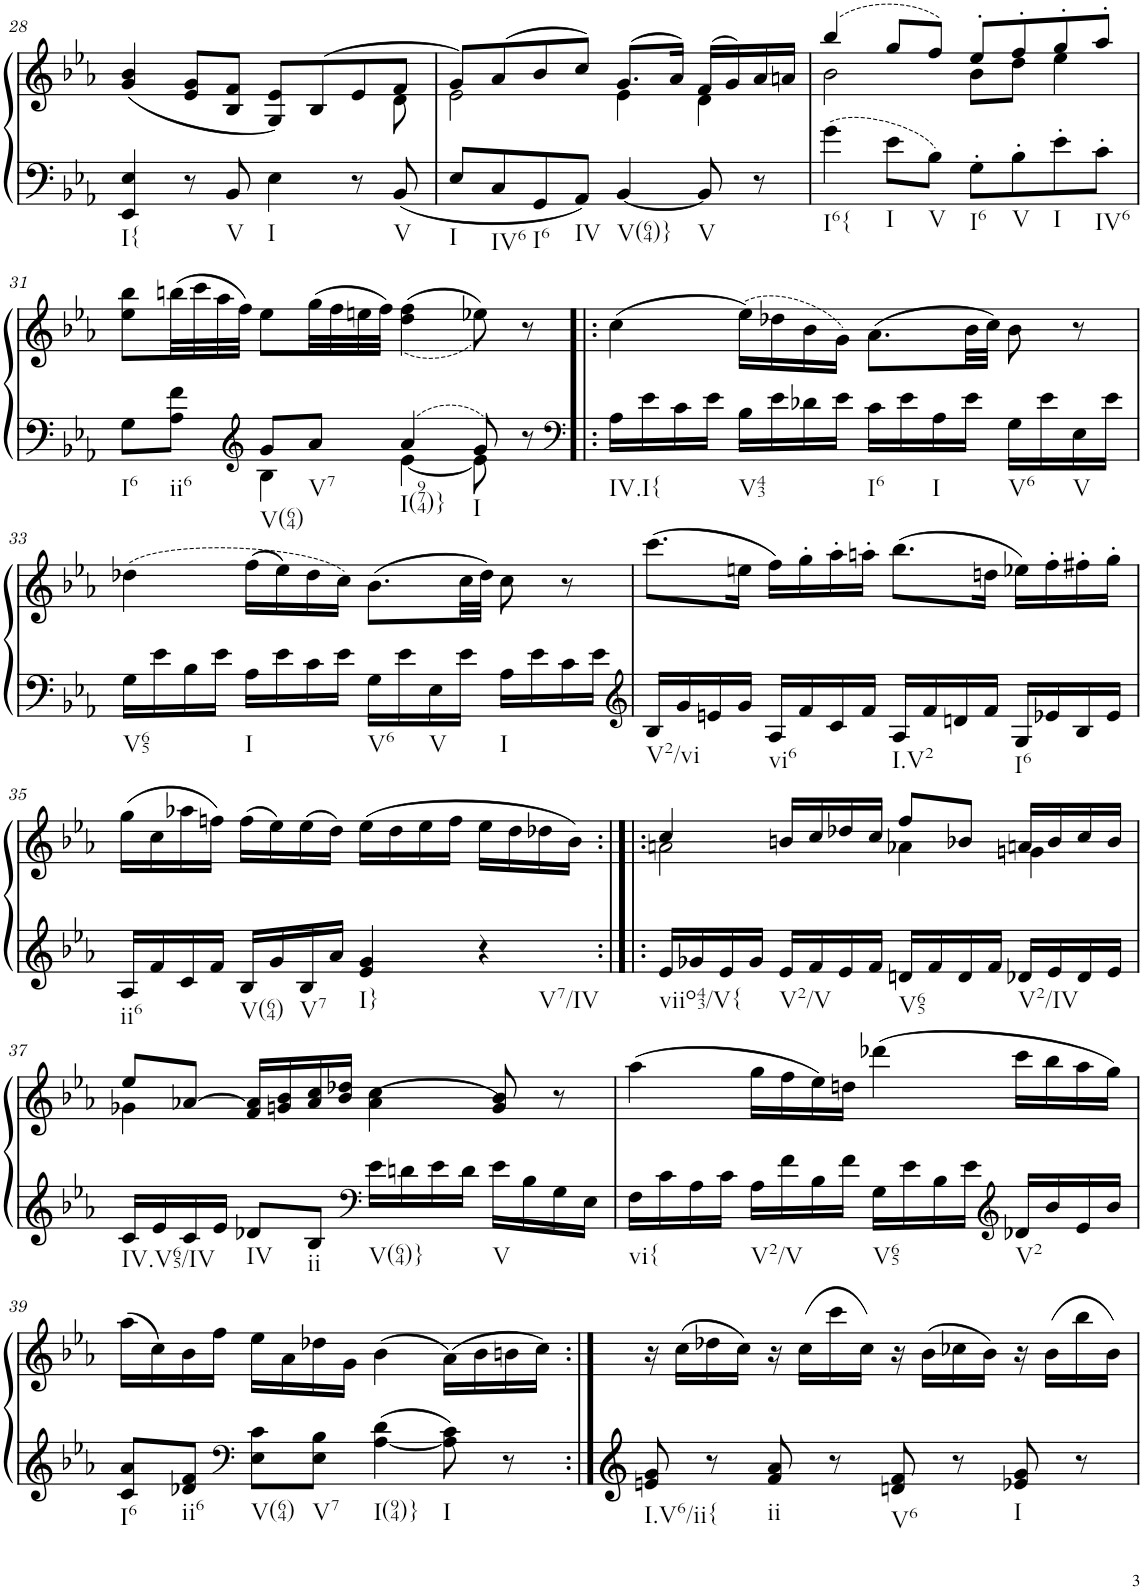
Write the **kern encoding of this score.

**kern	**kern
*part1	*part1
*staff2	*staff1
*I"Piano, Piano right	*
*I'Pno.	*
!!LO:PB:g=z
*clefG2	*clefG2
*k[b-e-a-]	*k[b-e-a-]
*M4/4	*M4/4
=28	=28
*	*^
!LO:TX:b:t=I{	!	!
4EE-/ 4E-/	(<4g/ 4b-/	2..ryy
8r	8e-/ 8g/L	.
!LO:TX:b:t=V	!	!
8BB-/	8B-/ 8f/J	.
!LO:TX:b:t=I	!	!
4E-\	8G/ 8e-/L)	.
.	(>8B-/	.
8r	8e-/	.
!LO:TX:b:t=V	!	!
8BB-/	8f/J	8d\
=29	=29	=29
!LO:TX:b:t=I	!	!
8E-/L	8g/L)	2e-\
!LO:TX:b:t=IV6	!	!
8C/	(8a-/	.
!LO:TX:b:t=I6	!	!
8GG/	8b-/	.
!LO:TX:b:t=IV	!	!
8AA-/J	8cc/J)	.
!LO:TX:b:t=V(64)}	!	!
[4BB-/	(8.g/L	4e-\
.	16a-/Jk)	.
!LO:TX:b:t=V	!	!
8BB-/]	(16f/LL	4d\
.	16g/)	.
8r	16a-/	.
.	16an/JJ	.
=30	=30	=30
!LO:TX:b:t=I6{	!	!
4g\	(4bb-/	2b-\
!LO:TX:b:t=I	!	!
8e-\L	8gg/L	.
!LO:TX:b:t=V	!	!
8B-\J	8ff/J)	.
!LO:TX:b:t=I6	!	!
8G'\L	8ee-'/L	8b-\L
!LO:TX:b:t=V	!	!
8B-'\	8ff'/	8dd\J
!LO:TX:b:t=I	!	!
8e-'\	8gg'/	4ee-\
!LO:TX:b:t=IV6	!	!
8c'\J	8aa-'/J	.
*	*v	*v
!!LO:LB:g=z
=31	=31
*^	*
!LO:TX:b:t=I6	!	!
8G\L	4ryy	8ee-\ 8bb-\L
!LO:TX:b:t=ii6	!	!
8A-\ 8f\J	.	(32bbn\LL
.	.	32ccc\
.	.	32aa-\
.	.	32ff\JJJ)
*clefG2	*	*
!LO:TX:b:t=V(64)	!	!
8g/L	4B-\	8ee-\L
!LO:TX:b:t=V7	!	!
8a-/J	.	(32gg\LL
.	.	32ff\
.	.	32een\
.	.	32ff\JJJ)
!LO:TX:b:t=I(974)}	!	!
4a-/	[4e-\	((<4dd\ 4ff\
!LO:TX:b:t=I	!	!
8g/	8e-\]	8ee-X\))
8r	8ryy	8r
*v	*v	*
=32!|:	=32!|:
*clefF4	*
*^	*
!LO:TX:b:t=IV.I{	!	!
*v	*v	*
16A-\LL	(4cc\
16e-\	.
16c\	.
16e-\JJ	.
!LO:TX:b:t=V43	!
16B-\LL	(16ee-\LL)
16e-\	16dd-X\
16d-X\	16b-\
16e-\JJ	16g\JJ)
!LO:TX:b:t=I6	!
16c\LL	(8.a-\L
16e-\	.
!LO:TX:b:t=I	!
16A-\	.
16e-\JJ	32b-\LL
.	32cc\JJJ)
!LO:TX:b:t=V6	!
16G\LL	8b-\
16e-\	.
!LO:TX:b:t=V	!
16E-\	8r
16e-\JJ	.
!!LO:LB:g=z
=33	=33
!LO:TX:b:t=V65	!
16G\LL	(4dd-X\
16e-\	.
16B-\	.
16e-\JJ	.
!LO:TX:b:t=I	!
16A-\LL	(16ff\LL
16e-\	16ee-\)
16c\	16dd-\
16e-\JJ	16cc\JJ)
!LO:TX:b:t=V6	!
16G\LL	(8.b-\L
16e-\	.
!LO:TX:b:t=V	!
16E-\	.
16e-\JJ	32cc\LL
.	32dd-\JJJ)
!LO:TX:b:t=I	!
16A-\LL	8cc\
16e-\	.
16c\	8r
16e-\JJ	.
=34	=34
*clefG2	*
!LO:TX:b:t=V2/vi	!
16B-/LL	(8.ccc\L
16g/	.
16en/	.
16g/JJ	16een\Jk
!LO:TX:b:t=vi6	!
16A-/LL	16ff\LL)
16f/	16gg'\
16c/	16aa-'\
16f/JJ	16aan'\JJ
!LO:TX:b:t=I.V2	!
16A-/LL	(8.bb-\L
16f/	.
16dn/	.
16f/JJ	16ddn\Jk
!LO:TX:b:t=I6	!
16G/LL	16ee-X\LL)
16e-X/	16ff'\
16B-/	16ff#X'\
16e-/JJ	16gg'\JJ
!!LO:LB:g=z
=35	=35
!LO:TX:b:t=ii6	!
16A-/LL	(16gg\LL
16f/	16cc\
16c/	16aa-X\
16f/JJ	16ffn\JJ)
!LO:TX:b:t=V(64)	!
16B-/LL	(16ff\LL
16g/	16ee-\)
!LO:TX:b:t=V7	!
16B-/	(16ee-\
16a-/JJ	16dd\JJ)
!LO:TX:b:t=I}	!
4e-/ 4g/	(16ee-\LL
.	16dd\
.	16ee-\
.	16ff\JJ
!LO:TX:b:t=V7/IV	!
4r	16ee-\LL
.	16dd\
.	16dd-X\
.	16b-\JJ)
=36:|!|:	=36:|!|:
*	*^
!LO:TX:b:t=viio43/V{	!	!
16e-/LL	4cc/	2an\
16g-X/	.	.
16e-/	.	.
16g-/JJ	.	.
!LO:TX:b:t=V2/V	!	!
16e-/LL	16bn/LL	.
16f/	16cc/	.
16e-/	16dd-X/	.
16f/JJ	16cc/JJ	.
!LO:TX:b:t=V65	!	!
16dn/LL	8ff/L	4a-X\
16f/	.	.
16d/	8b-X/J	.
16f/JJ	.	.
!LO:TX:b:t=V2/IV	!	!
16d-X/LL	16an/LL	4gn\
16e-/	16b-/	.
16d-/	16cc/	.
16e-/JJ	16b-/JJ	.
!!LO:LB:g=z	!!
=37	=37	=37
!LO:TX:b:t=IV.V65/IV	!	!
16c/LL	8ee-/L	4g-X\
16e-/	.	.
16c/	[8a-X/J	.
16e-/JJ	.	.
!LO:TX:b:t=IV	!	!
8d-X/L	16f/ 16a-/]LL	2.ryy
.	16gn/ 16b-/	.
!LO:TX:b:t=ii	!	!
8B-/J	16a-/ 16cc/	.
.	16b-/ 16dd-X/JJ	.
*clefF4	*	*
!LO:TX:b:t=V(64)}	!	!
16e-\LL	(4a-\ 4cc\	.
16dn\	.	.
16e-\	.	.
16d\JJ	.	.
!LO:TX:b:t=V	!	!
16e-\LL	8g/ 8b-/)	.
16B-\	.	.
16G\	8r	.
16E-\JJ	.	.
*	*v	*v
=38	=38
!LO:TX:b:t=vi{	!
16F\LL	(4aa-\
16c\	.
16A-\	.
16c\JJ	.
!LO:TX:b:t=V2/V	!
16A-\LL	16gg\LL
16f\	16ff\
16B-\	16ee-\)
16f\JJ	16ddn\JJ
!LO:TX:b:t=V65	!
16G\LL	(4ddd-X\
16e-\	.
16B-\	.
16e-\JJ	.
*clefG2	*
!LO:TX:b:t=V2	!
16d-X/LL	16ccc\LL
16b-/	16bb-\
16e-/	16aa-\
16b-/JJ	16gg\JJ)
!!LO:LB:g=z
=39	=39
!LO:TX:b:t=I6	!
8c/ 8a-/L	(16aa-\LL
.	16cc\)
!LO:TX:b:t=ii6	!
8d-X/ 8f/J	16b-\
.	16ff\JJ
*clefF4	*
!LO:TX:b:t=V(64)	!
8E-\ 8c\L	16ee-\LL
.	16a-\
!LO:TX:b:t=V7	!
8E-\ 8B-\J	16dd-X\
.	16g\JJ
!LO:TX:b:t=I(94)}	!
[4A-\ 4d-\	(4b-\
!LO:TX:b:t=I	!
8A-\] 8c\	(16a-\LL)
.	16b-\
8r	16bn\
.	16cc\JJ)
=40:|!	=40:|!
!LO:TX:b:t=I.V6/ii{	!
8en/ 8g/	16r
.	(16cc\LL
8r	16dd-X\
.	16cc\JJ)
!LO:TX:b:t=ii	!
8f/ 8a-/	16r
.	(16cc\LL
8r	16ccc\
.	16cc\JJ)
!LO:TX:b:t=V6	!
8dn/ 8f/	16r
.	(16b-\LL
8r	16cc-X\
.	16b-\JJ)
!LO:TX:b:t=I	!
8e-X/ 8g/	16r
.	(16b-\LL
8r	16bb-\
.	16b-\JJ)
=	=
*-	*-
